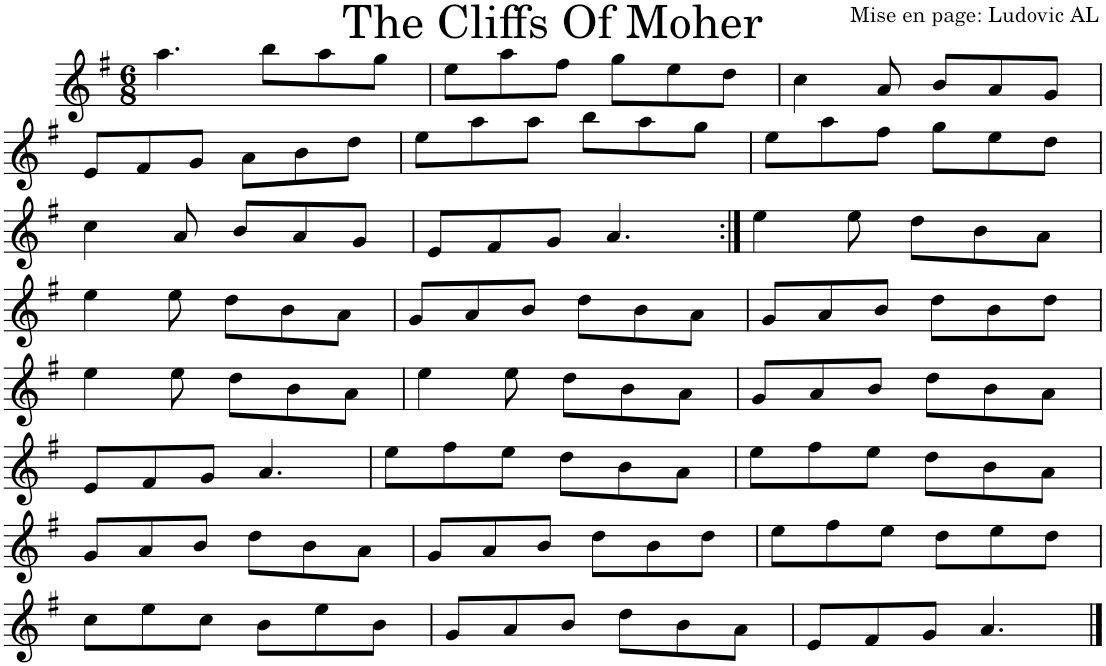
**kern
*part1
*staff1
*I"Voice
*I'V
*clefG2
*k[f#]
*M6/8
=1
4.aa\
8bb\L
8aa\
8gg\J
=2
8ee\L
8aa\
8ff#\J
8gg\L
8ee\
8dd\J
=3
4cc\
8a/
8b/L
8a/
8g/J
!!LO:LB:g=z
=4
8e/L
8f#/
8g/J
8a\L
8b\
8dd\J
=5
8ee\L
8aa\
8aa\J
8bb\L
8aa\
8gg\J
=6
8ee\L
8aa\
8ff#\J
8gg\L
8ee\
8dd\J
!!LO:LB:g=z
=7
4cc\
8a/
8b/L
8a/
8g/J
=8
8e/L
8f#/
8g/J
4.a/
=9:|!
4ee\
8ee\
8dd\L
8b\
8a\J
!!LO:LB:g=z
=10
4ee\
8ee\
8dd\L
8b\
8a\J
=11
8g/L
8a/
8b/J
8dd\L
8b\
8a\J
=12
8g/L
8a/
8b/J
8dd\L
8b\
8dd\J
!!LO:LB:g=z
=13
4ee\
8ee\
8dd\L
8b\
8a\J
=14
4ee\
8ee\
8dd\L
8b\
8a\J
=15
8g/L
8a/
8b/J
8dd\L
8b\
8a\J
!!LO:LB:g=z
=16
8e/L
8f#/
8g/J
4.a/
=17
8ee\L
8ff#\
8ee\J
8dd\L
8b\
8a\J
=18
8ee\L
8ff#\
8ee\J
8dd\L
8b\
8a\J
!!LO:LB:g=z
=19
8g/L
8a/
8b/J
8dd\L
8b\
8a\J
=20
8g/L
8a/
8b/J
8dd\L
8b\
8dd\J
=21
8ee\L
8ff#\
8ee\J
8dd\L
8ee\
8dd\J
!!LO:LB:g=z
=22
8cc\L
8ee\
8cc\J
8b\L
8ee\
8b\J
=23
8g/L
8a/
8b/J
8dd\L
8b\
8a\J
=24
8e/L
8f#/
8g/J
4.a/
==
*-
